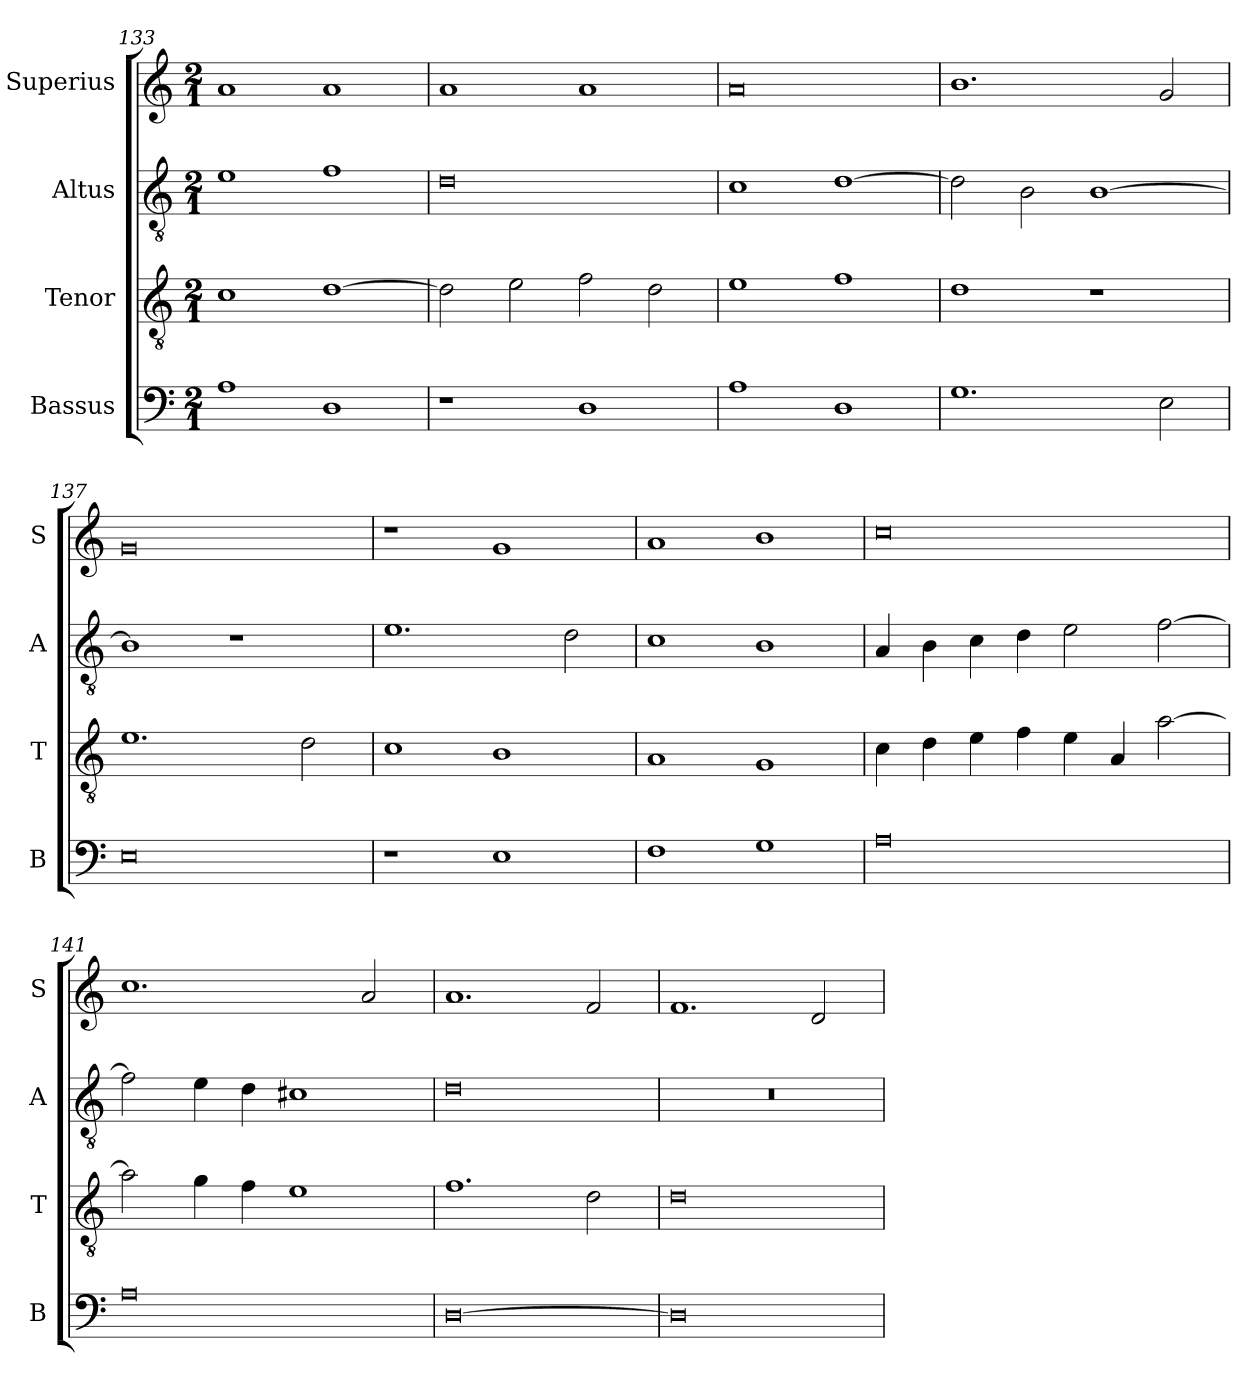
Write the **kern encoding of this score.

**kern	**kern	**kern	**kern
*part4	*part3	*part2	*part1
*staff4	*staff3	*staff2	*staff1
*I"Bassus	*I"Tenor	*I"Altus	*I"Superius
*I'B	*I'T	*I'A	*I'S
*clefF4	*clefGv2	*clefGv2	*clefG2
*k[]	*k[]	*k[]	*k[]
*M2/1	*M2/1	*M2/1	*M2/1
=133	=133	=133	=133
1A	1c	1e	1a
1D	[1d	1f	1a
=134	=134	=134	=134
1r	2d\]	0d	1a
.	2e\	.	.
1D	2f\	.	1a
.	2d\	.	.
=135	=135	=135	=135
1A	1e	1c	0a
1D	1f	[1d	.
=136	=136	=136	=136
1.G	1d	2d\]	1.b
.	.	2B\	.
.	1r	[1B	.
2E\	.	.	2g/
=137	=137	=137	=137
0E	1.e	1B]	0g
.	.	1r	.
.	2d\	.	.
=138	=138	=138	=138
1r	1c	1.e	1r
1E	1B	.	1g
.	.	2d\	.
=139	=139	=139	=139
1F	1A	1c	1a
1G	1G	1B	1b
=140	=140	=140	=140
0A	4c\	4A/	0cc
.	4d\	4B\	.
.	4e\	4c\	.
.	4f\	4d\	.
.	4e\	2e\	.
.	4A/	.	.
.	[2a\	[2f\	.
=141	=141	=141	=141
0A	2a\]	2f\]	1.cc
.	4g\	4e\	.
.	4f\	4d\	.
.	1e	1c#X	.
.	.	.	2a/
=142	=142	=142	=142
[0D	1.f	0d	1.a
.	2d\	.	2f/
=143	=143	=143	=143
0D]	0d	0r	1.f
.	.	.	2d/
=	=	=	=
*-	*-	*-	*-
